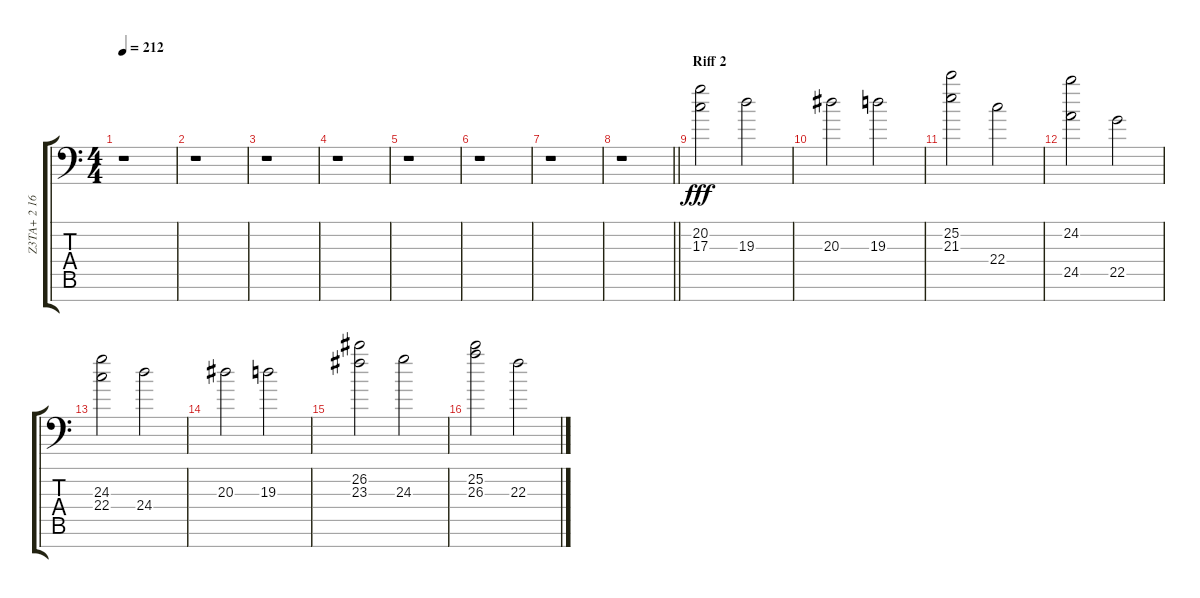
\track ("Z3TA+ 2 16" "Z3TA+ 2 16") {instrument brasssection}
\staff {score tabs}
\tuning (Ab7 B3 G3 D3 A2 E2 C-1) {hide}
\ts (4 4)
\tempo 212
\clef f4
\ks c
r.1{dy fff} |
r.1 |
r.1 |
r.1 |
r.1 |
r.1 |
r.1 |
\barLineRight lightlight
r.1 |
\section ("" "Riff 2")
(20.2 17.3).2 19.3.2 |
20.3.2 19.3.2 |
(25.2 21.3).2 22.4.2 |
(24.2 24.5).2 22.5.2 |
(24.3 22.4).2 24.4.2 |
20.3.2 19.3.2 |
(26.2 23.3).2 24.3.2 |
(25.2 26.3).2 22.3.2
